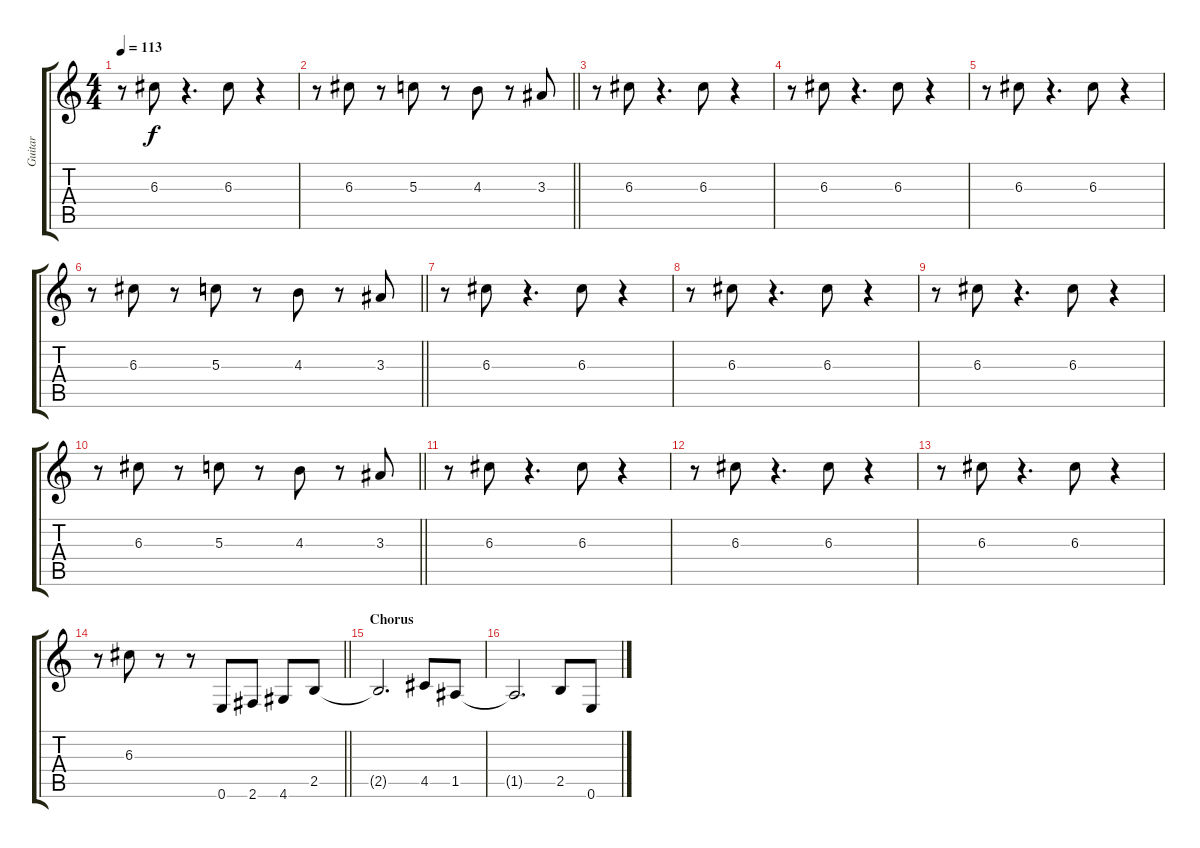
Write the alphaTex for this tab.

\track ("Guitar" "Guitar") {instrument electricguitarclean}
\staff {score tabs}
\tuning (E4 B3 G3 D3 A2 E2) {hide}
\ts (4 4)
\tempo 113
\clef g2
\ks c
r.8{dy f} 6.3.8 r.4{d} 6.3.8 r.4 |
\barLineRight lightlight
r.8 6.3.8 r.8 5.3.8 r.8 4.3.8 r.8 3.3.8 |
\section ("" "")
r.8 6.3.8 r.4{d} 6.3.8 r.4 |
r.8 6.3.8 r.4{d} 6.3.8 r.4 |
r.8 6.3.8 r.4{d} 6.3.8 r.4 |
\barLineRight lightlight
r.8 6.3.8 r.8 5.3.8 r.8 4.3.8 r.8 3.3.8 |
\section ("" "")
r.8 6.3.8 r.4{d} 6.3.8 r.4 |
r.8 6.3.8 r.4{d} 6.3.8 r.4 |
r.8 6.3.8 r.4{d} 6.3.8 r.4 |
\barLineRight lightlight
r.8 6.3.8 r.8 5.3.8 r.8 4.3.8 r.8 3.3.8 |
\section ("" "")
r.8 6.3.8 r.4{d} 6.3.8 r.4 |
r.8 6.3.8 r.4{d} 6.3.8 r.4 |
r.8 6.3.8 r.4{d} 6.3.8 r.4 |
\barLineRight lightlight
r.8 6.3.8 r.8 r.8 0.6.8{instrument overdrivenguitar} 2.6.8 4.6.8 2.5.8 |
\section ("" "Chorus")
2.5{t}.2{d} 4.5.8 1.5.8 |
1.5{t}.2{d} 2.5.8 0.6.8
